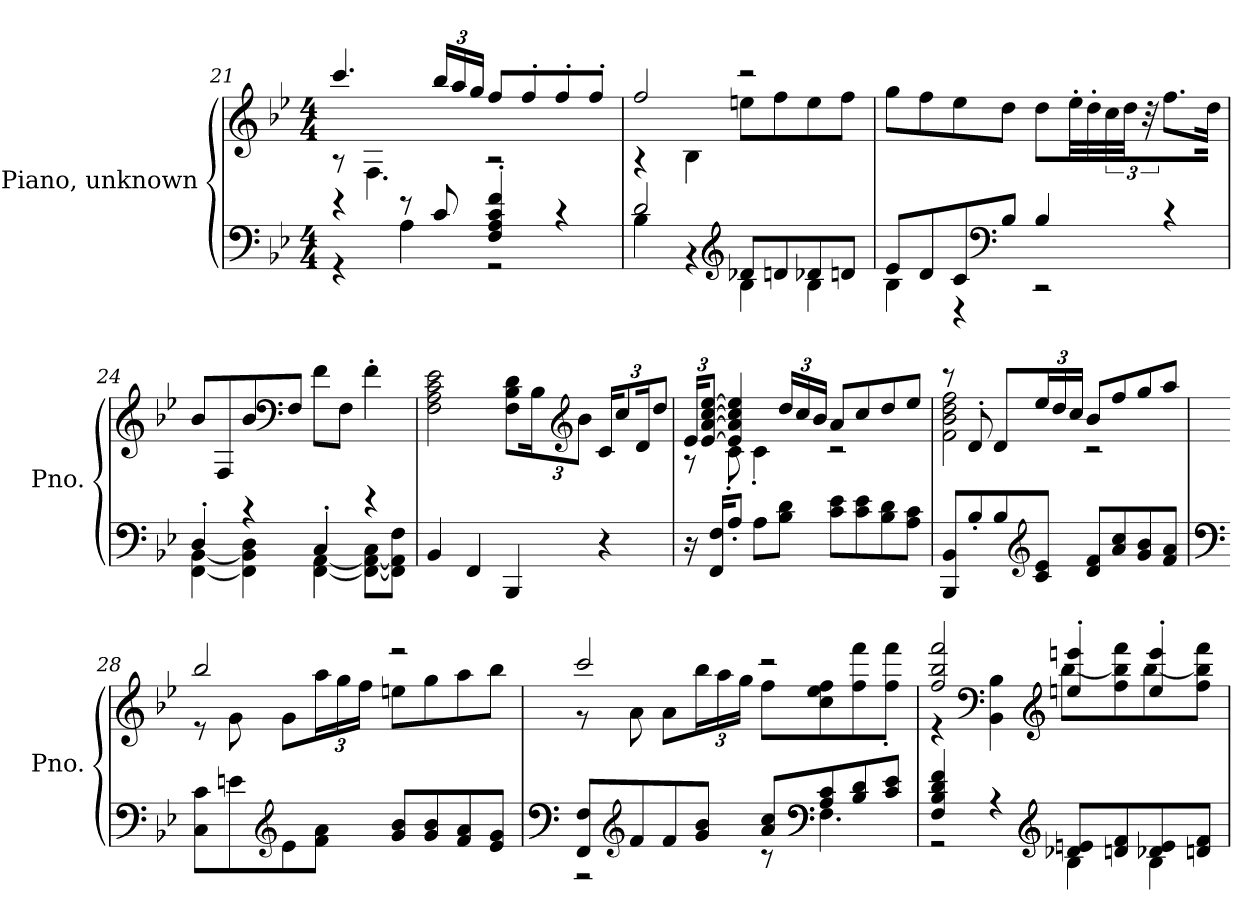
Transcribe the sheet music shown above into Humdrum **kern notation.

**kern	**kern
*part1	*part1
*staff2	*staff1
*I"Piano, unknown	*
*I'Pno.	*
*clefF4	*clefG2
*k[b-e-]	*k[b-e-]
*M4/4	*M4/4
=21	=21
*^	*^
4r	4r	4.ccc/	8r
.	.	.	4.F\
8r	4A\	.	.
*	*	*Xbrackettup	*
8c/	.	24bb-/LL	.
.	.	24aa/	.
.	.	24gg/JJ	.
4F/' 4A/' 4c/' 4f/'	2r	8ff/L	2r
.	.	8ff'/	.
4r	.	8ff'/	.
.	.	8ff'/J	.
=22	=22	=22	=22
2d/	4B-\	2ff/	4r
.	4r	.	4B-\
*clefG2	*	*	*
8d-X/L	4B-\	2r	8een\L
8dn/	.	.	8ff\
8d-X/	4B-\	.	8ee\
8dn/J	.	.	8ff\J
*	*	*v	*v
!!LO:LB:g=z
=23	=23	=23
8e-/L	4B-\	8gg\L
8d/	.	8ff\
8c/	4r	8ee-\
*clefF4	*	*
8B-/J	.	8dd\J
4B-/	2r	8dd\L
.	.	32ee-'\LL
.	.	32dd'\
*	*	*brackettup
.	.	48cc\
.	.	48dd\JJJ
.	.	48r
4r	.	8.ff\L
.	.	16dd\Jk
=24	=24	=24
4D'/	[4FF\ [4BB-\	8b-/L
.	.	8F/
4r	4FF\] 4BB-\] 4D\	8b-/
*	*	*clefF4
.	.	8F/J
4C'/	[4FF\ [4AA\	8f\L
.	.	8F\J
4r	8FF\_ 8AA\_ 8C\L	4f'\
.	8FF\] 8AA\] 8F\J	.
*v	*v	*
=25	=25
4BB-/	2F\ 2A\ 2c\ 2e-\
4FF/	.
4BBB-/	8F\ 8B-\ 8d\L
*	*Xbrackettup
.	24B-\K
*	*clefG2
.	12b-\J
4r	24c/KL
.	12cc/
.	24d/K
.	12dd/J
!!LO:LB:g=z
=26	=26
*	*^
16r	24e-/KL	8r
.	[12e-/ [12a/ [12cc/ [12ee-/J	.
16FF/ 16F/KL	.	.
8A'/J	4e-/] 4a/] 4cc/] 4ee-/]	8c'\
8A\L	.	4c'\
8B-\ 8d\J	24dd/LL	.
.	24cc/	.
.	24b-/JJ	.
8c\ 8e-\L	8a/L	2r
8c\ 8e-\	8cc/	.
8B-\ 8d\	8dd/	.
8A\ 8c\J	8ee-/J	.
=27	=27	=27
8BBB-/ 8BB-/L	8r	2f\ 2b-\ 2dd\ 2ff\
8B-'/	8d'/	.
8B-/	8d/L	.
*clefG2	*	*
8c/ 8e-/J	24ee-/L	.
.	24dd/	.
.	24cc/JJ	.
8d/ 8f/L	8b-/L	2r
8a/ 8cc/	8ff/	.
8g/ 8b-/	8gg/	.
8f/ 8a/J	8aa/J	.
=28	=28	=28
*clefF4	*	*
8C\ 8c\L	2bb-/	8r
8en\	.	8g\
*clefG2	*	*
8e\	.	8g\L
8f\ 8a\J	.	24aa\L
.	.	24gg\
.	.	24ff\JJ
8g/ 8b-/L	2r	8een\L
8g/ 8b-/	.	8gg\
8f/ 8a/	.	8aa\
8e/ 8g/J	.	8bb-\J
!!LO:LB:g=z	!!
=29	=29	=29
*clefF4	*	*
*^	*	*
8FF/ 8F/L	2r	2ccc/	8r
*clefG2	*	*	*
8f/	.	.	8a\
8f/	.	.	8a\L
8g/ 8b-/J	.	.	24bb-\L
.	.	.	24aa\
.	.	.	24gg\JJ
8a/ 8cc/L	8r	2r	8ff\L
*clefF4	*	*	*
8A/ 8c/	4.F\	.	8cc\ 8ee-\ 8ff\
8B-/ 8d/	.	.	8ff\ 8fff\
8c/ 8e-/J	.	.	8ff\' 8fff\'J
=30	=30	=30	=30
4F/ 4B-/ 4d/ 4f/	2r	2ff/ 2bb-/ 2fff/	4r
*	*	*clefF4	*
4r	.	.	4BB-\ 4B-\
*clefG2	*	*clefG2	*
8d-X/ 8en/L	4B-\	4een/' 4eeen/'	[8bb-\L
8dn/ 8f/	.	.	8ff\ 8bb-\] 8fff\
8d-X/ 8e/	4B-\	4ee/' 4eee/'	[8bb-\
8dn/ 8f/J	.	.	8ff\ 8bb-\] 8fff\J
*v	*v	*	*
*	*v	*v
=	=
*-	*-
